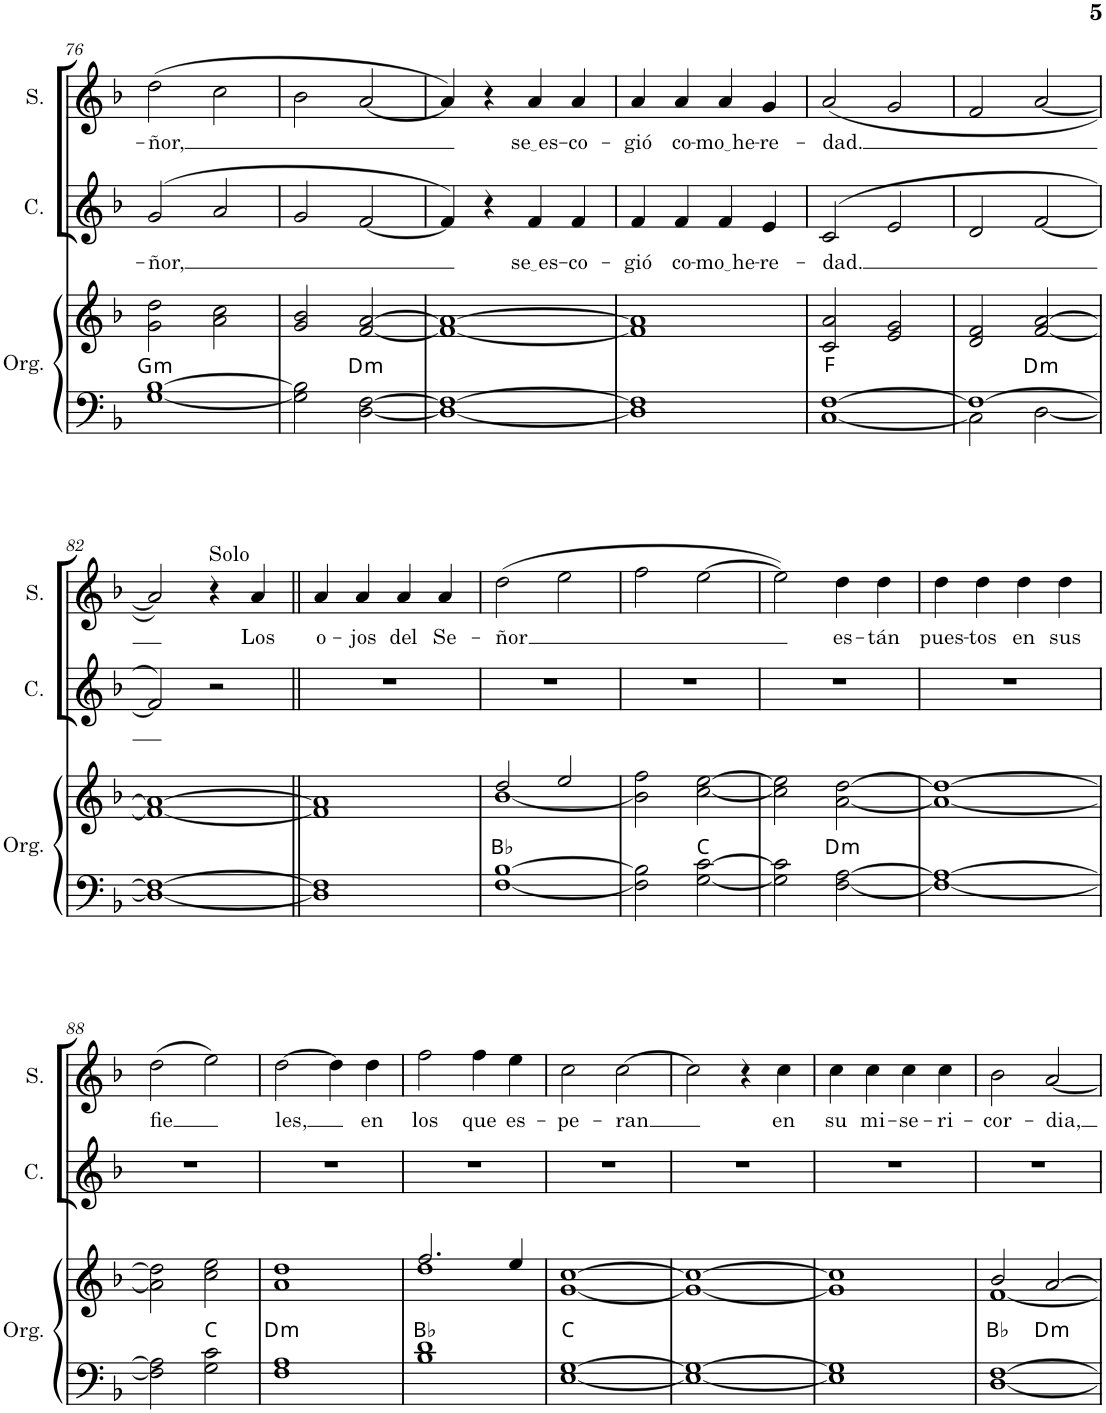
**kern	**kern	**harte	**kern	**text	**kern	**text
*part3	*part3	*part3	*part2	*part2	*part1	*part1
*staff4	*staff3	*	*staff2	*staff2	*staff1	*staff1
*I"Órgano	*	*	*I"Contralto	*	*I"Soprano	*
*	*	*	*I'C.	*	*I'S.	*
!!LO:PB:g=z
*clefF4	*clefG2	*	*clefG2	*	*clefG2	*
*k[b-]	*k[b-]	*	*k[b-]	*	*k[b-]	*
*M4/4	*M4/4	*	*M4/4	*	*M4/4	*
=76	=76	=76	=76	=76	=76	=76
!	!	!LO:H:kt=m	!	!LO:LY:b	!	!LO:LY:b
[1G [1B-	2g\ 2dd\	G:min	(>2g/	-ñor,	(2dd\	-ñor,
.	2a\ 2cc\	.	2a/	.	2cc\	.
=77	=77	=77	=77	=77	=77	=77
2G\] 2B-\]	2g/ 2b-/	.	2g/	.	2b-\	.
!	!	!LO:H:kt=m	!	!	!	!
[2D\ [2F\	[2f/ [2a/	D:min	[2f/	.	[2a/	.
=78	=78	=78	=78	=78	=78	=78
1D_ 1F_	1f_ 1a_	.	4f/])	.	4a/])	.
.	.	.	4r	.	4r	.
!	!	!	!	!LO:LY:b	!	!LO:LY:b
.	.	.	4f/	se es	4a/	se es
!	!	!	!	!LO:LY:b	!	!LO:LY:b
.	.	.	4f/	-co-	4a/	-co-
=79	=79	=79	=79	=79	=79	=79
!	!	!	!	!LO:LY:b	!	!LO:LY:b
1D] 1F]	1f] 1a]	.	4f/	-gió	4a/	-gió
!	!	!	!	!LO:LY:b	!	!LO:LY:b
.	.	.	4f/	co-	4a/	co-
!	!	!	!	!LO:LY:b	!	!LO:LY:b
.	.	.	4f/	mo he	4a/	mo he
!	!	!	!	!LO:LY:b	!	!LO:LY:b
.	.	.	4e/	-re-	4g/	-re-
=80	=80	=80	=80	=80	=80	=80
!	!	!	!	!LO:LY:b	!	!LO:LY:b
[1C [1F	2c/ 2a/	F:maj	(>2c/	-dad.	(2a/	-dad.
.	2e/ 2g/	.	2e/	.	2g/	.
=81	=81	=81	=81	=81	=81	=81
*^	*	*	*	*	*	*
1F_	2C\]	2d/ 2f/	.	2d/	.	2f/	.
!	!	!	!LO:H:kt=m	!	!	!	!
.	[2D\	[2f/ [2a/	D:min	[2f/	.	[2a/	.
*v	*v	*	*	*	*	*	*
!!LO:LB:g=z
=82	=82	=82	=82	=82	=82	=82
1D_ 1F_	1f_ 1a_	.	2f/])	.	2a/])	.
!	!	!	!	!	!LO:TX:a:t=Solo	!
.	.	.	2r	.	4r	.
!	!	!	!	!	!	!LO:LY:b
.	.	.	.	.	4a/	Los
=83||	=83||	=83||	=83||	=83||	=83||	=83||
!	!	!	!	!	!	!LO:LY:b
1D] 1F]	1f] 1a]	.	1r	.	4a/	o-
!	!	!	!	!	!	!LO:LY:b
.	.	.	.	.	4a/	-jos
!	!	!	!	!	!	!LO:LY:b
.	.	.	.	.	4a/	del
!	!	!	!	!	!	!LO:LY:b
.	.	.	.	.	4a/	Se-
=84	=84	=84	=84	=84	=84	=84
*	*^	*	*	*	*	*
!	!	!	!	!	!	!	!LO:LY:b
[1F [1B-	2dd/	[1b-	Bb:maj	1r	.	(2dd\	-ñor
.	2ee/	.	.	.	.	2ee\	.
*	*v	*v	*	*	*	*	*
=85	=85	=85	=85	=85	=85	=85
2F\] 2B-\]	2b-\] 2ff\	.	1r	.	2ff\	.
[2G\ [2c\	[2cc\ [2ee\	C:maj	.	.	[2ee\	.
=86	=86	=86	=86	=86	=86	=86
2G\] 2c\]	2cc\] 2ee\]	.	1r	.	2ee\])	.
!	!	!LO:H:kt=m	!	!	!	!LO:LY:b
[2F\ [2A\	[2a\ [2dd\	D:min	.	.	4dd\	es-
!	!	!	!	!	!	!LO:LY:b
.	.	.	.	.	4dd\	-tán
=87	=87	=87	=87	=87	=87	=87
!	!	!	!	!	!	!LO:LY:b
1F_ 1A_	1a_ 1dd_	.	1r	.	4dd\	pues-
!	!	!	!	!	!	!LO:LY:b
.	.	.	.	.	4dd\	-tos
!	!	!	!	!	!	!LO:LY:b
.	.	.	.	.	4dd\	en
!	!	!	!	!	!	!LO:LY:b
.	.	.	.	.	4dd\	sus
!!LO:LB:g=z
=88	=88	=88	=88	=88	=88	=88
!	!	!	!	!	!	!LO:LY:b
2F\] 2A\]	2a\] 2dd\]	.	1r	.	(2dd\	fie
2G\ 2c\	2cc\ 2ee\	C:maj	.	.	2ee\)	.
=89	=89	=89	=89	=89	=89	=89
!	!	!LO:H:kt=m	!	!	!	!LO:LY:b
1F 1A	1a 1dd	D:min	1r	.	[2dd\	les,
.	.	.	.	.	4dd\]	.
!	!	!	!	!	!	!LO:LY:b
.	.	.	.	.	4dd\	en
=90	=90	=90	=90	=90	=90	=90
*	*^	*	*	*	*	*
!	!	!	!	!	!	!	!LO:LY:b
1B- 1d	2.ff/	1dd	Bb:maj	1r	.	2ff\	los
!	!	!	!	!	!	!	!LO:LY:b
.	.	.	.	.	.	4ff\	que
!	!	!	!	!	!	!	!LO:LY:b
.	4ee/	.	.	.	.	4ee\	es-
*	*v	*v	*	*	*	*	*
=91	=91	=91	=91	=91	=91	=91
!	!	!	!	!	!	!LO:LY:b
[1E [1G	[1g [1cc	C:maj	1r	.	2cc\	-pe-
!	!	!	!	!	!	!LO:LY:b
.	.	.	.	.	[2cc\	-ran
=92	=92	=92	=92	=92	=92	=92
1E_ 1G_	1g_ 1cc_	.	1r	.	2cc\]	.
.	.	.	.	.	4r	.
!	!	!	!	!	!	!LO:LY:b
.	.	.	.	.	4cc\	en
=93	=93	=93	=93	=93	=93	=93
!	!	!	!	!	!	!LO:LY:b
1E] 1G]	1g] 1cc]	.	1r	.	4cc\	su
!	!	!	!	!	!	!LO:LY:b
.	.	.	.	.	4cc\	mi-
!	!	!	!	!	!	!LO:LY:b
.	.	.	.	.	4cc\	-se-
!	!	!	!	!	!	!LO:LY:b
.	.	.	.	.	4cc\	-ri-
=94	=94	=94	=94	=94	=94	=94
*	*^	*	*	*	*	*
!	!	!	!	!	!	!	!LO:LY:b
[1D [1F	2b-/	[1f	Bb:maj	1r	.	2b-\	-cor-
!	!	!	!LO:H:kt=m	!	!	!	!LO:LY:b
.	[2a/	.	D:min	.	.	[2a/	-dia,
*	*v	*v	*	*	*	*	*
=	=	=	=	=	=	=
*-	*-	*-	*-	*-	*-	*-
